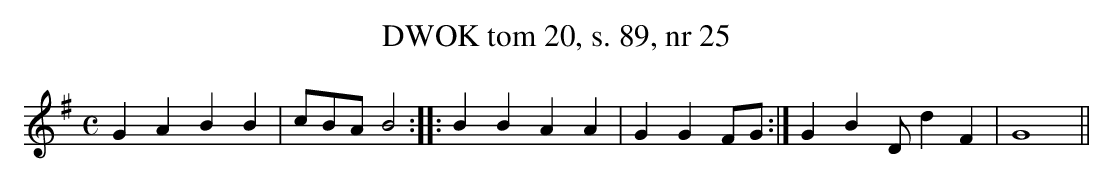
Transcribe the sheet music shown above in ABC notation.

X:1
T: DWOK tom 20, s. 89, nr 25
L:1/8
M:C
K:G
G2A2B2B2|cBAB4::B2B2A2A2|G2G2FG:|G2B2Dd2F2|G8||
